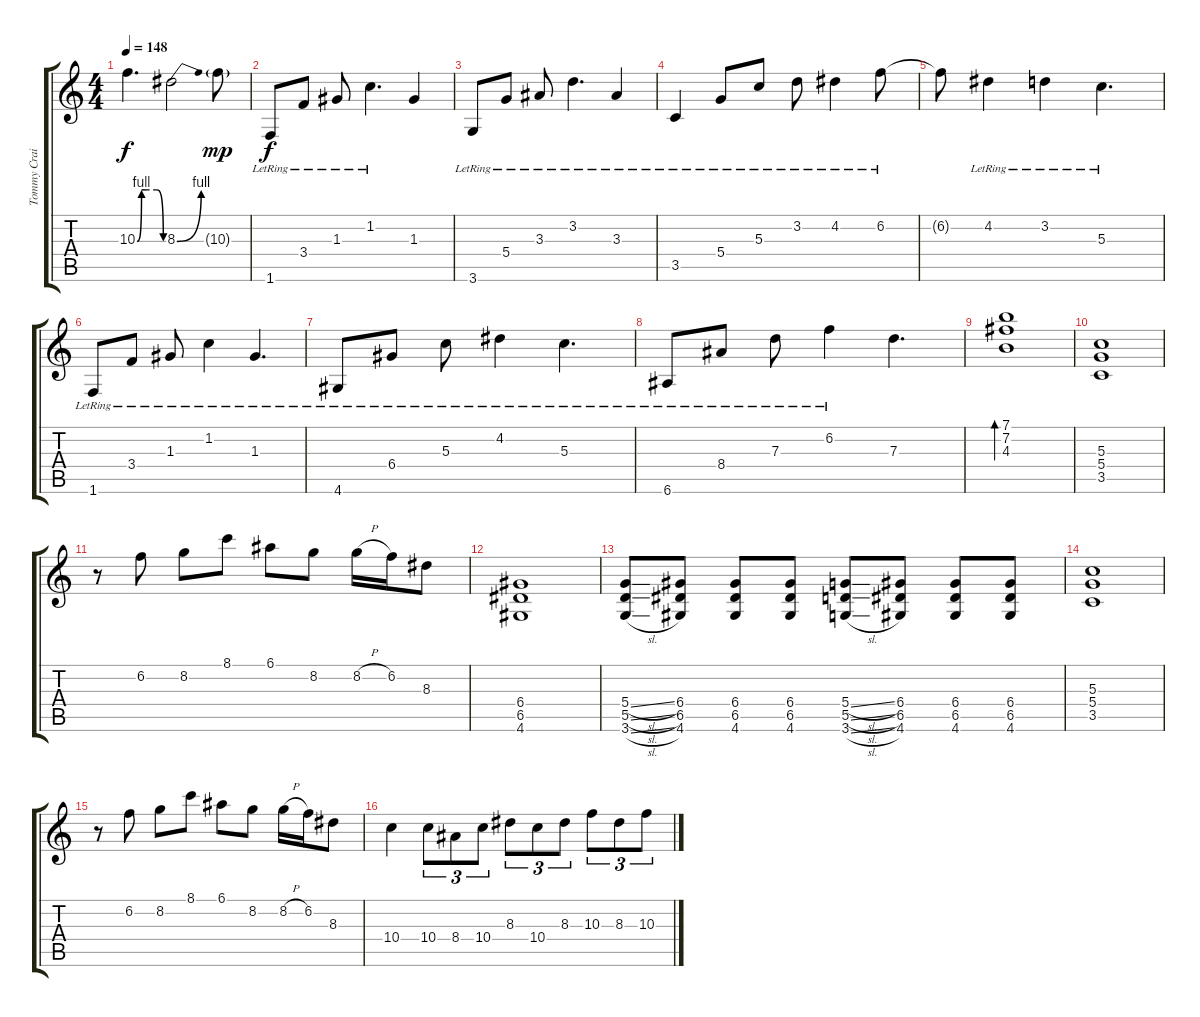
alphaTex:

\track ("Tommy Crain Guitar" "Tommy Crai") {instrument overdrivenguitar}
\staff {score tabs}
\tuning (E4 B3 G3 D3 A2 E2) {hide}
\ts (4 4)
\tempo 148
\clef g2
\ks c
10.3{be (custom 0 0 10 4 20 4 45 4 60 0)}.4{d dy f volume 16 balance 8 instrument overdrivenguitar} 8.3{be (bend 0 0 60 4)}.2 10.3{g}.8{dy mp} |
1.6{lr}.8{dy f volume 14 instrument electricguitarclean} 3.4{lr}.8 1.3{lr}.8 1.2{lr}.4{d} 1.3.4 |
3.6{lr}.8 5.4{lr}.8 3.3{lr}.8 3.2{lr}.4{d} 3.3{lr}.4 |
3.5{lr}.4 5.4{lr}.8 5.3{lr}.8 3.2{lr}.8 4.2{lr}.4 6.2{lr}.8 |
6.2{t}.8 4.2{lr}.4 3.2{lr}.4 5.3{lr}.4{d} |
1.6{lr}.8 3.4{lr}.8 1.3{lr}.8 1.2{lr}.4 1.3{lr}.4{d} |
4.6{lr}.8 6.4{lr}.8 5.3{lr}.8 4.2{lr}.4 5.3{lr}.4{d} |
6.6{lr}.8 8.4{lr}.8 7.3{lr}.8 6.2{lr}.4 7.3.4{d} |
(7.1 7.2 4.3).1{bd 480 volume 12 balance 8 instrument overdrivenguitar} |
(5.3 5.4 3.5).1{volume 12 balance 16} |
r.8 6.2.8 8.2.8 8.1.8 6.1.8 8.2.8 8.2{h}.16 6.2.16 8.3.8 |
(6.4 6.5 4.6).1 |
(5.4{sl} 5.5{sl} 3.6{sl}).8 (6.4 6.5 4.6).8 (6.4 6.5 4.6).8 (6.4 6.5 4.6).8 (5.4{sl} 5.5{sl} 3.6{sl}).8 (6.4 6.5 4.6).8 (6.4 6.5 4.6).8 (6.4 6.5 4.6).8 |
(5.3 5.4 3.5).1 |
r.8 6.2.8 8.2.8 8.1.8 6.1.8 8.2.8 8.2{h}.16 6.2.16 8.3.8 |
10.4.4{volume 16 balance 8} 10.4.8{tu (3 2)} 8.4.8{tu (3 2)} 10.4.8{tu (3 2)} 8.3.8{tu (3 2)} 10.4.8{tu (3 2)} 8.3.8{tu (3 2)} 10.3.8{tu (3 2)} 8.3.8{tu (3 2)} 10.3.8{tu (3 2)}
